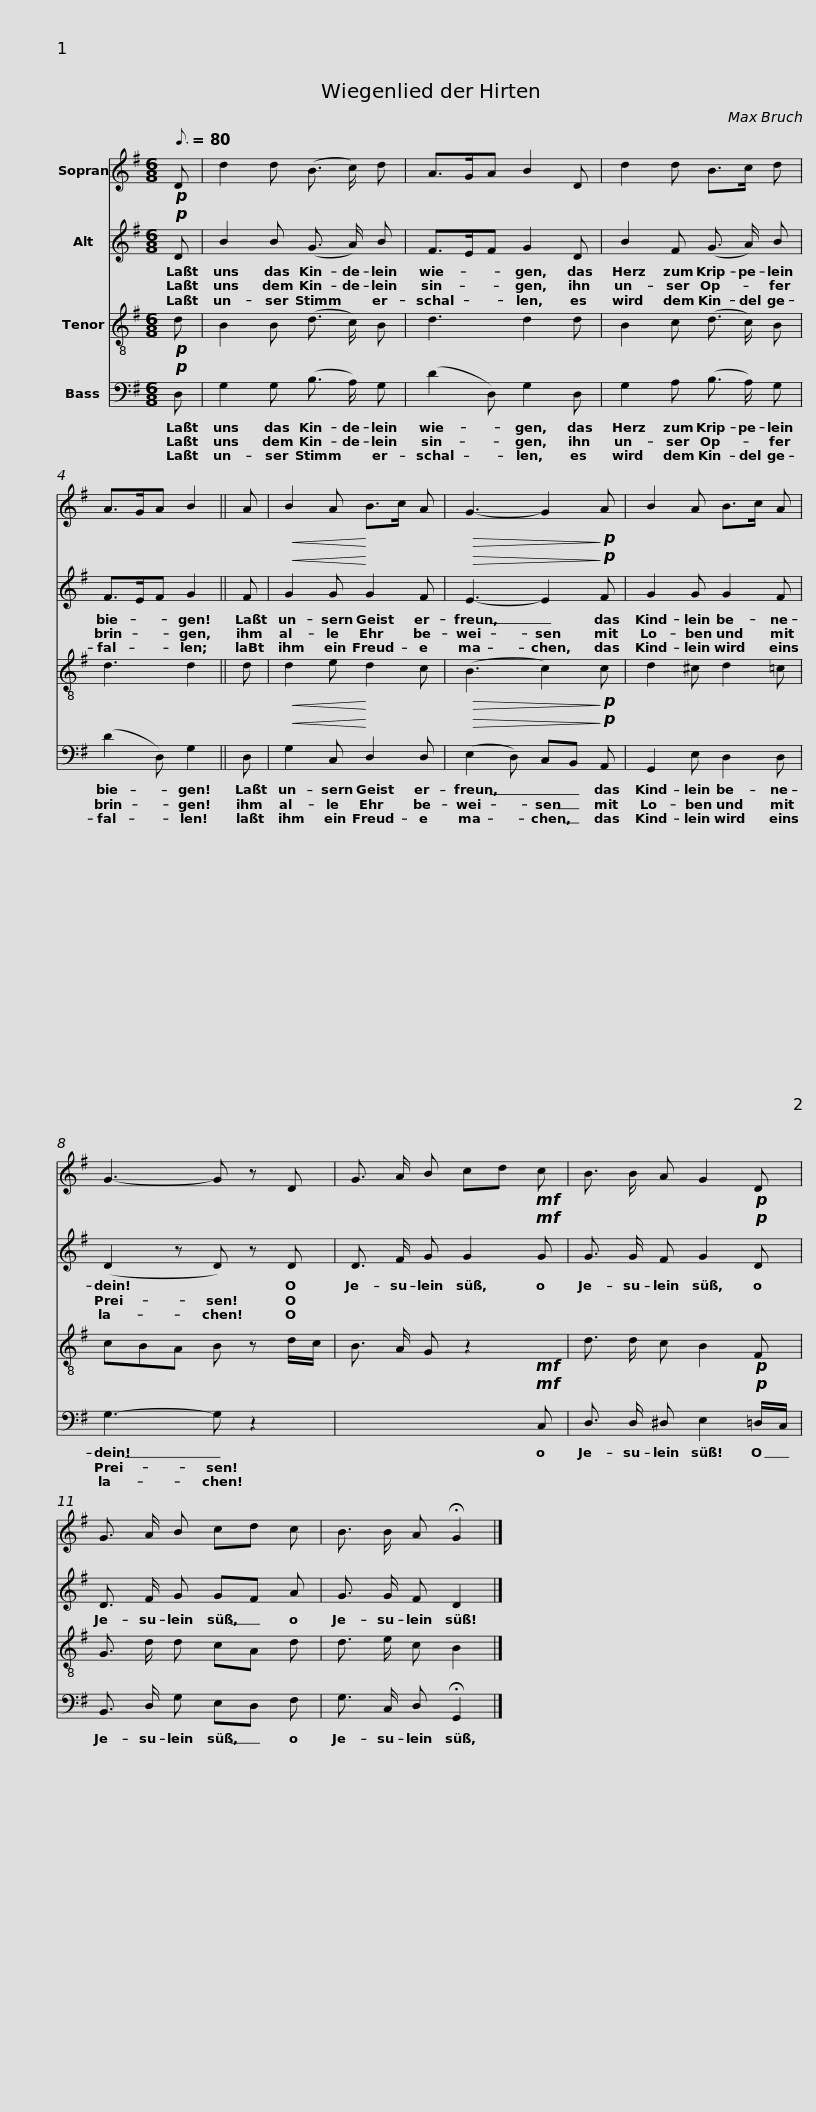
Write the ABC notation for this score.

X:1
%%score 1 2 3 4
L:1/8
Q:3/16=80
M:6/8
I:linebreak $
K:G
V:1 treble
V:2 treble
V:3 treble-8
V:4 bass
V:1
!p! D | d2 d (B3/2 c/) d | A>GA B2 D | d2 d B>c d | A>GA B2 ||$ %5
 A |!<(! B2 A!<)! B>c A |!>(! G3- G2!>)!!p! A | B2 A B>c A | G3- G z D |$ %10
 G3/2 A/ B cd!mf! c | B3/2 B/ A G2!p! D | G3/2 A/ B cd c | B3/2 B/ A !fermata!G2 |] %14
V:2
!p! D | B2 B (G3/2 A/) B | F>EF G2 D | B2 F (G3/2 A/) B | F>EF G2 ||$ %5
 F |!<(! G2 G!<)! G2 F |!>(! E3- E2!>)!!p! F | G2 G G2 F | (D2 z D) z D |$ %10
 D3/2 F/ G G2!mf! G | G3/2 G/ F G2!p! D | D3/2 F/ G GF A | G3/2 G/ F D2 |] %14
V:3
!p! d | B2 B (d3/2 c/) B | d3 d2 d | B2 c (d3/2 c/) B | d3 d2 ||$ %5
 d |!<(! d2 e!<)! d2 c |!>(! (B3 c2)!>)!!p! c | d2 ^c d2 =c | cBA B z d/c/ |$ %10
 B3/2 A/ G z2!mf! x | d3/2 d/ c B2!p! F | G3/2 d/ d cA d | d3/2 e/ c B2 |] %14
V:4
!p! D, | G,2 G, (B,3/2 A,/) G, | (D2 D,) G,2 D, | G,2 A, (B,3/2 A,/) G, | (D2 D,) G,2 ||$ %5
 D, |!<(! G,2 C,!<)! D,2 D, |!>(! (E,2 D,) C,B,,!>)!!p! A,, | G,,2 E, D,2 D, | G,3- G, z2 |$ %10
 x5!mf! C, | D,3/2 D,/ ^D, E,2!p! =D,/C,/ | B,,3/2 D,/ G, E,D, F, | G,3/2 C,/ D, !fermata!G,,2 |] %14
